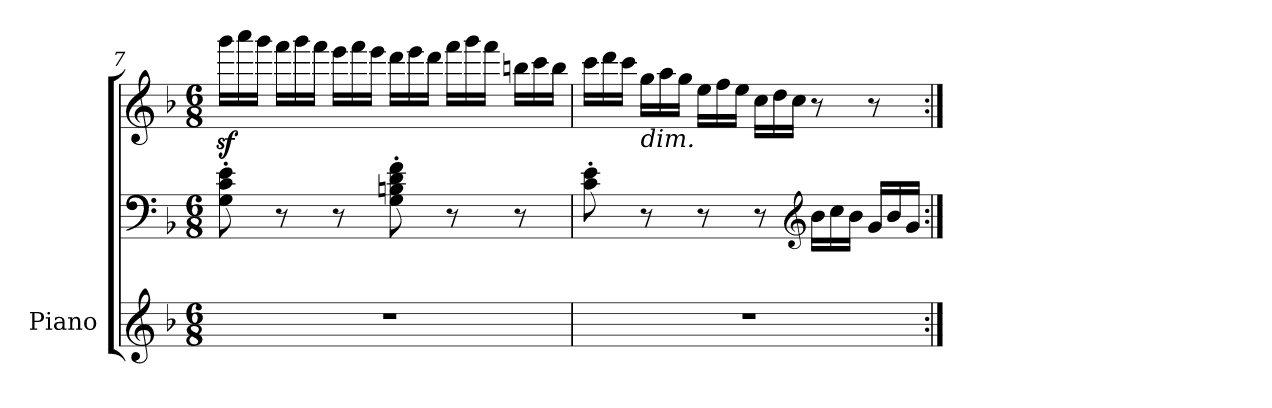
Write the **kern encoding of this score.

**kern	**kern	**kern
*part1	*part1	*part1
*staff3	*staff2	*staff1
*I"Piano	*	*
*I'Pno	*	*
!!LO:LB:g=z
*clefG2	*clefF4	*clefG2
*k[b-]	*k[b-]	*k[b-]
*M6/8	*M6/8	*M6/8
*	*	*Xtuplet
=7	=7	=7
2.r	8G\' 8c\' 8e\'	(>24gggz<\LL
.	.	24aaa\
.	.	24ggg\JJ
.	8r	24fff\LL
.	.	24ggg\
.	.	24fff\JJ
.	8r	24eee\LL
.	.	24fff\
.	.	24eee\JJ
.	8G\' 8Bn\' 8d\' 8f\'	24ddd\LL
.	.	24eee\
.	.	24ddd\JJ
.	8r	24fff\LL
.	.	24ggg\
.	.	24fff\JJ
.	8r	24bbn\LL
.	.	24ccc\
.	.	24bb\JJ
=8	=8	=8
2.r	8c\' 8e\'	24ccc\LL
.	.	24ddd\
.	.	24ccc\JJ
!	!	!LO:TX:b:i:t=dim.
.	8r	24gg\LL
.	.	24aa\
.	.	24gg\JJ
.	8r	24ee\LL
.	.	24ff\
.	.	24ee\JJ
.	8r	24cc\LL
.	.	24dd\
.	.	24cc\JJ
*	*clefG2	*
*	*Xtuplet	*
.	24b-\LL	8r
.	24cc\	.
.	24b-\JJ	.
.	24g/LL	8r
.	24b-/	.
.	24g/JJ)	.
=:|!	=:|!	=:|!
*-	*-	*-
